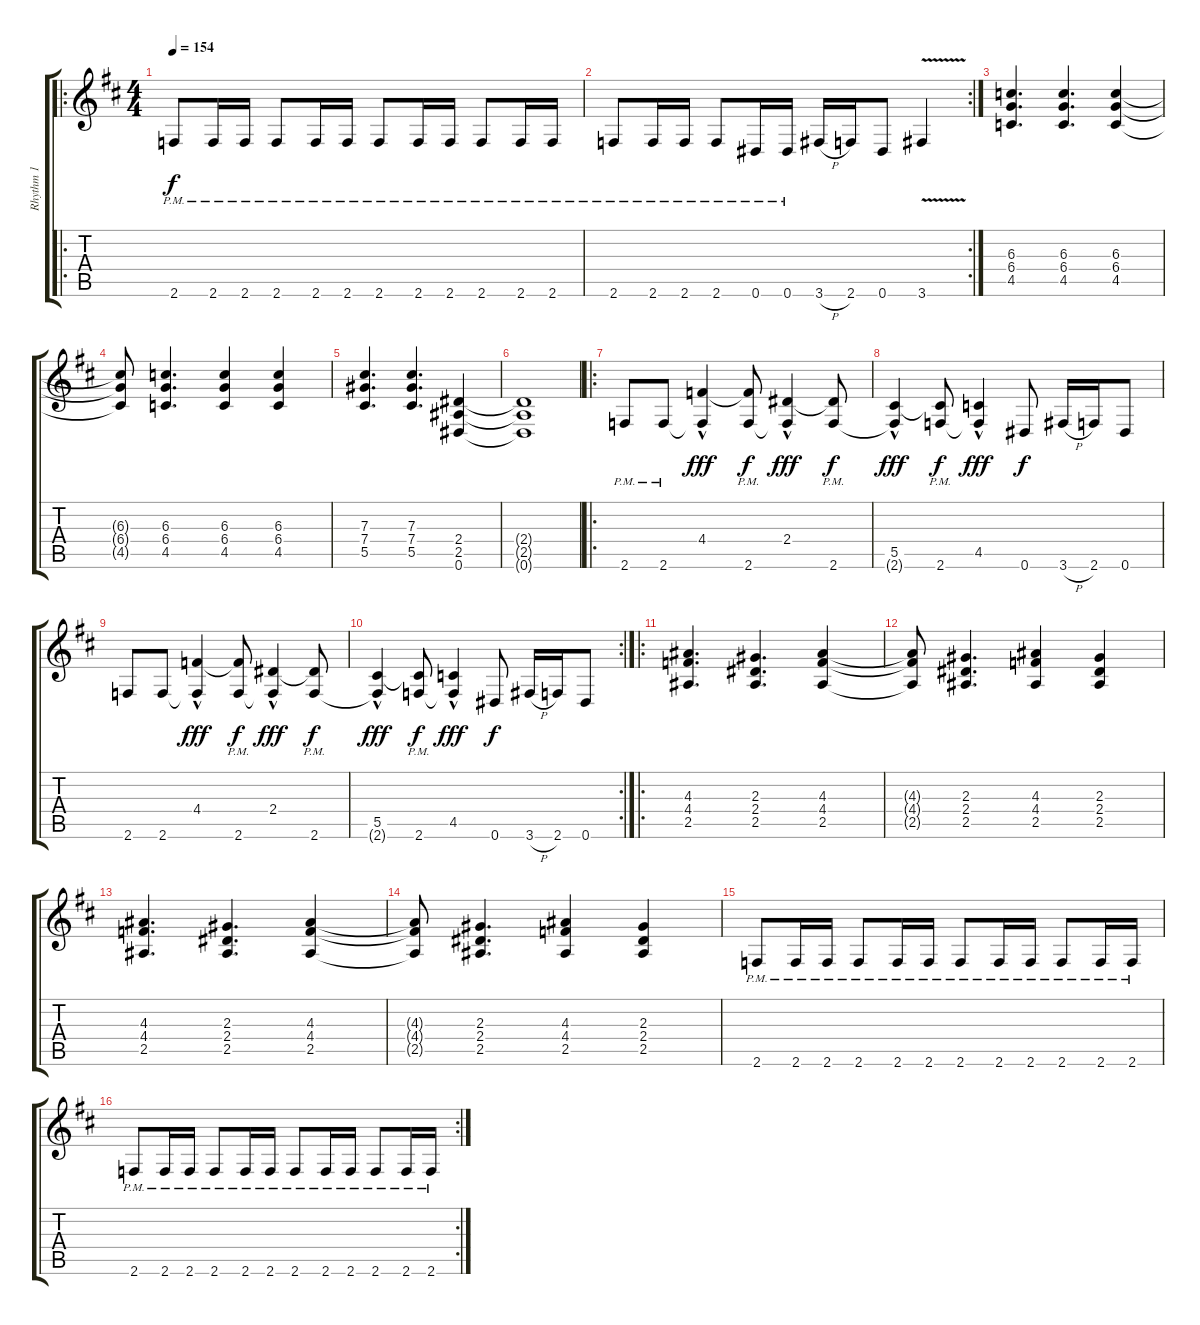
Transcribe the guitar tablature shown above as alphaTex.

\track ("Rhythm 1" "Rhythm 1") {instrument distortionguitar}
\staff {score tabs}
\tuning (Eb4 Bb3 Gb3 Db3 Ab2 Eb2) {hide}
\ro
\ts (4 4)
\tempo 154
\clef g2
\ks d
2.6{pm}.8{dy f} 2.6{pm}.16 2.6{pm}.16 2.6{pm}.8 2.6{pm}.16 2.6{pm}.16 2.6{pm}.8 2.6{pm}.16 2.6{pm}.16 2.6{pm}.8 2.6{pm}.16 2.6{pm}.16 |
\rc 2
2.6{pm}.8 2.6{pm}.16 2.6{pm}.16 2.6{pm}.8 0.6{pm}.16 0.6{pm}.16 3.6{h}.16 2.6.16 0.6.8 3.6{v}.4 |
(6.3 6.4 4.5).4{d} (6.3 6.4 4.5).4{d} (6.3 6.4 4.5).4 |
(6.3{t} 6.4{t} 4.5{t}).8 (6.3 6.4 4.5).4{d} (6.3 6.4 4.5).4 (6.3 6.4 4.5).4 |
(7.3 7.4 5.5).4{d} (7.3 7.4 5.5).4{d} (2.4 2.5 0.6).4 |
(2.4{t} 2.5{t} 0.6{t}).1 |
\ro
2.6{pm}.8 2.6{pm}.8 (4.4{hac} 2.6{t}).4{dy fff} (4.4{pm t} 2.6{pm}).8{dy f} (2.4{hac} 2.6{t}).4{dy fff} (2.4{pm t} 2.6{pm}).8{dy f} |
(5.5{hac} 2.6{t}).4{dy fff} (5.5{pm t} 2.6{pm}).8{dy f} (4.5{hac} 2.6{t}).4{dy fff} 0.6.8{dy f} 3.6{h}.16 2.6.16 0.6.8 |
2.6.8 2.6.8 (4.4{hac} 2.6{t}).4{dy fff} (4.4{pm t} 2.6{pm}).8{dy f} (2.4{hac} 2.6{t}).4{dy fff} (2.4{pm t} 2.6{pm}).8{dy f} |
\rc 2
(5.5{hac} 2.6{t}).4{dy fff} (5.5{pm t} 2.6{pm}).8{dy f} (4.5{hac} 2.6{t}).4{dy fff} 0.6.8{dy f} 3.6{h}.16 2.6.16 0.6.8 |
\ro
(4.3 4.4 2.5).4{d} (2.3 2.4 2.5).4{d} (4.3 4.4 2.5).4 |
(4.3{t} 4.4{t} 2.5{t}).8 (2.3 2.4 2.5).4{d} (4.3 4.4 2.5).4 (2.3 2.4 2.5).4 |
(4.3 4.4 2.5).4{d} (2.3 2.4 2.5).4{d} (4.3 4.4 2.5).4 |
(4.3{t} 4.4{t} 2.5{t}).8 (2.3 2.4 2.5).4{d} (4.3 4.4 2.5).4 (2.3 2.4 2.5).4 |
2.6{pm}.8 2.6{pm}.16 2.6{pm}.16 2.6{pm}.8 2.6{pm}.16 2.6{pm}.16 2.6{pm}.8 2.6{pm}.16 2.6{pm}.16 2.6{pm}.8 2.6{pm}.16 2.6{pm}.16 |
\rc 2
2.6{pm}.8 2.6{pm}.16 2.6{pm}.16 2.6{pm}.8 2.6{pm}.16 2.6{pm}.16 2.6{pm}.8 2.6{pm}.16 2.6{pm}.16 2.6{pm}.8 2.6{pm}.16 2.6{pm}.16
